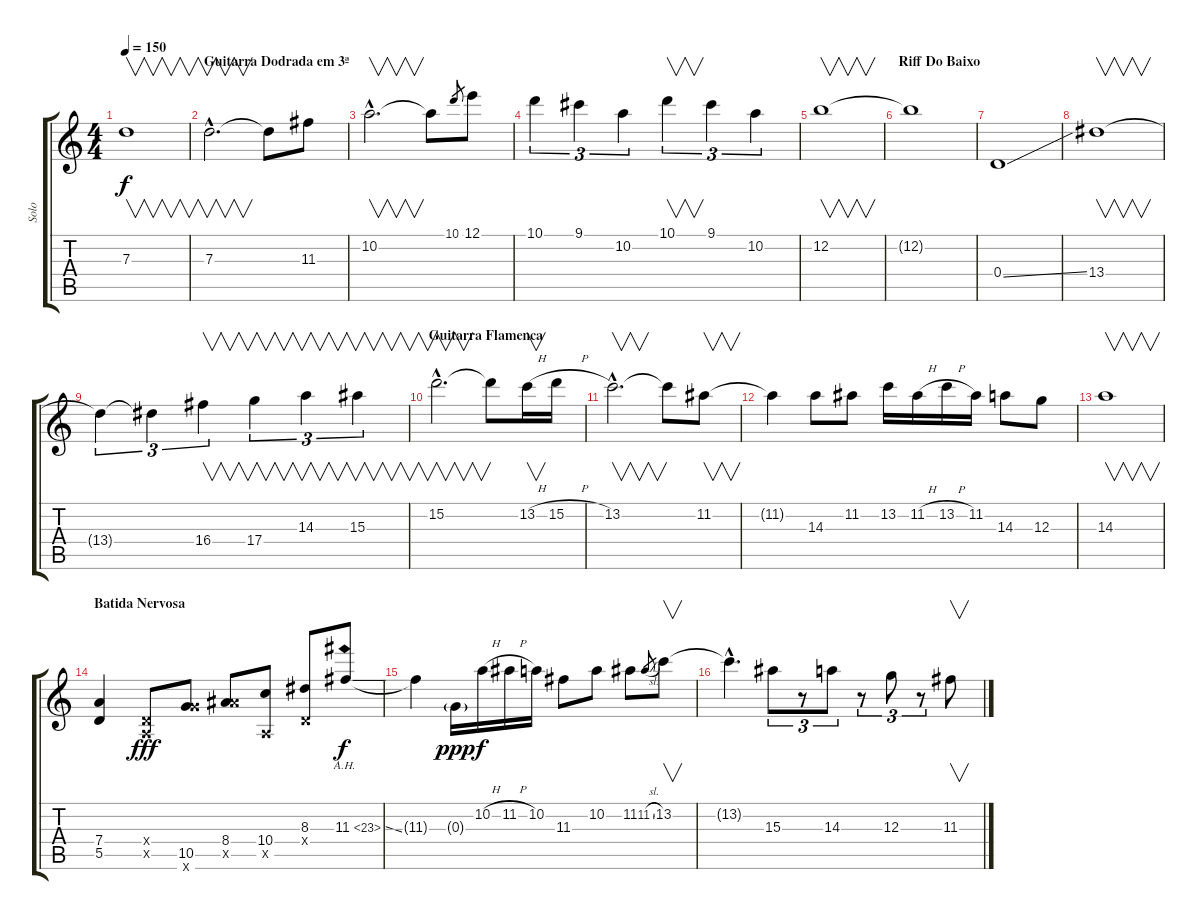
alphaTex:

\track ("Solo" "Solo") {instrument distortionguitar}
\staff {score tabs}
\tuning (E4 B3 G3 D3 A2 E2) {hide}
\ts (4 4)
\tempo 150
\clef g2
\ks c
7.3{t}.1{v dy f} |
\section ("" "Guitarra Dodrada em 3ª")
7.3{hac}.2{v d} 7.3{t}.8 11.3.8 |
10.2{hac}.2{v d} 10.2{t}.8 10.1.8{gr} 12.1.8 |
10.1.4{tu (3 2)} 9.1.4{tu (3 2)} 10.2.4{tu (3 2)} 10.1.4{v tu (3 2)} 9.1.4{tu (3 2)} 10.2.4{tu (3 2)} |
12.2.1{v} |
\section ("" "Riff Do Baixo")
12.2{t}.1 |
0.4{ss}.1 |
13.4.1{v} |
13.4{t}.4{tu (3 2)} 13.4{t}.4{tu (3 2)} 16.4.4{v tu (3 2)} 17.4.4{v tu (3 2)} 14.3.4{v tu (3 2)} 15.3.4{v tu (3 2)} |
\section ("" "Guitarra Flamenca")
15.2{hac}.2{v d} 15.2{t}.8 13.2{h}.16{v} 15.2{h}.16 |
13.2{hac}.2{v d} 13.2{t}.8 11.2.8{v} |
11.2{t}.4 14.3.8 11.2.8 13.2.16 11.2{h}.16 13.2{h}.16 11.2.16 14.3.8 12.3.8 |
14.3.1{v} |
\section ("" "Batida Nervosa")
(7.4 5.5).4 (0.4{x} 0.5{x}).8{dy fff} (10.5 15.6{x}).8 (8.4 13.5{x}).8 (10.4 0.5{x}).8 (8.3 0.4{x}).8 11.3{ah 12 ss}.8{dy f} |
11.3{t}.4 0.3{g}.16{dy ppp} 10.2{h}.16{dy f} 11.2{h}.16 10.2.16 11.3.8 10.2.8 11.2.8 11.2{sl}.8{gr} 13.2.8{v} |
13.2{hac t}.4{d} 15.3.8{tu (3 2)} r.8{tu (3 2)} 14.3.8{tu (3 2)} r.8{tu (3 2)} 12.3.8{tu (3 2)} r.8{tu (3 2)} 11.3.8{v}
